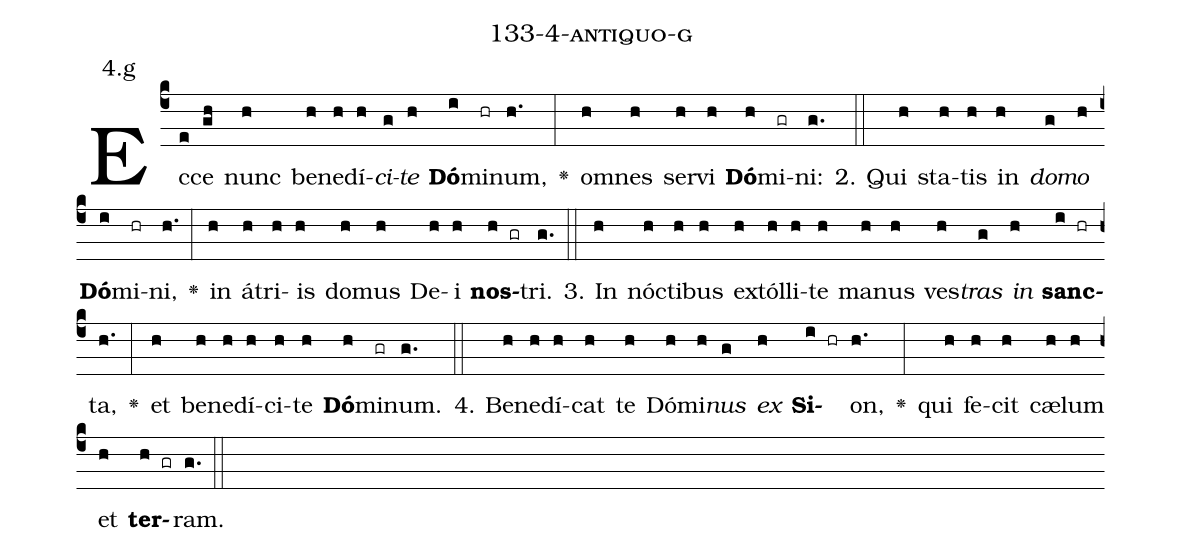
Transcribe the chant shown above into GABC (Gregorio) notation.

name: 133-4-antiquo-g;
annotation: 4.g;
%%
(c4)Ec(e)ce(gh) nunc(h) be(h)ne(h)dí(h)<i>ci</i>(g)<i>te</i>(h) <b>Dó</b>(i)mi(hr)num,(h.) <v>\greheightstar</v>(:) om(h)nes(h) ser(h)vi(h) <b>Dó</b>(h)mi(gr)ni:(g.) (::)
2. Qui(h) sta(h)tis(h) in(h) <i>do</i>(g)<i>mo</i>(h) <b>Dó</b>(i)mi(hr)ni,(h.) <v>\greheightstar</v>(:) in(h) á(h)tri(h)is(h) do(h)mus(h) De(h)i(h) <b>nos</b>(h gr)tri.(g.) (::)
3. In(h) nóc(h)ti(h)bus(h) ex(h)tól(h)li(h)te(h) ma(h)nus(h) ves(h)<i>tras</i>(g) <i>in</i>(h) <b>sanc</b>(i hr)ta,(h.) <v>\greheightstar</v>(:) et(h) be(h)ne(h)dí(h)ci(h)te(h) <b>Dó</b>(h)mi(gr)num.(g.) (::)
4. Be(h)ne(h)dí(h)cat(h) te(h) Dó(h)mi(h)<i>nus</i>(g) <i>ex</i>(h) <b>Si</b>(i hr)on,(h.) <v>\greheightstar</v>(:) qui(h) fe(h)cit(h) cæ(h)lum(h) et(h) <b>ter</b>(h gr)ram.(g.) (::)
